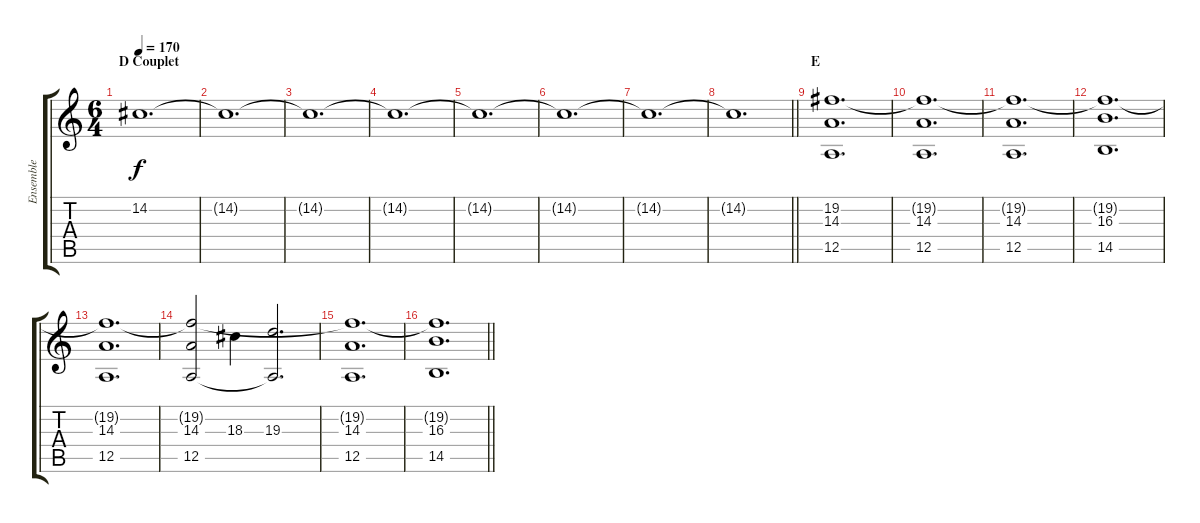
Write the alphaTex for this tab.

\track ("Ensemble" "Ensemble") {instrument stringensemble1}
\staff {score tabs}
\tuning (E4 B3 G3 D3 A2 E2) {hide}
\ts (6 4)
\section ("" "D Couplet")
\tempo 170
\clef g2
\ks c
14.2.1{d dy f} |
14.2{t}.1{d} |
14.2{t}.1{d} |
14.2{t}.1{d} |
14.2{t}.1{d} |
14.2{t}.1{d} |
14.2{t}.1{d} |
\barLineRight lightlight
14.2{t}.1{d} |
\section ("" "E")
(19.2 14.3 12.5).1{d} |
(19.2{t} 14.3 12.5).1{d} |
(19.2{t} 14.3 12.5).1{d} |
(19.2{t} 16.3 14.5).1{d} |
(19.2{t} 14.3 12.5).1{d} |
(19.2{t} 14.3 12.5).2 18.3.4 (19.3 12.5{t}).2{d} |
(19.2{t} 14.3 12.5).1{d} |
\barLineRight lightlight
(19.2{t} 16.3 14.5).1{d}
